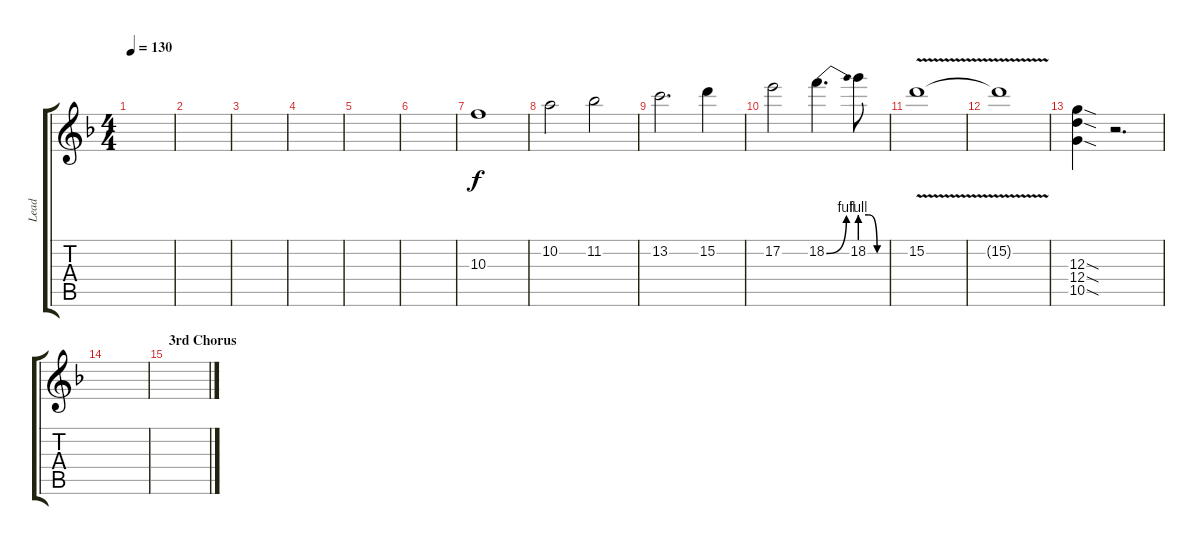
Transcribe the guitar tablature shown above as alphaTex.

\track ("Lead" "Lead") {instrument distortionguitar}
\staff {score tabs}
\tuning (E4 B3 G3 D3 A2 E2) {hide}
\ts (4 4)
\tempo 130
\clef g2
\ks dminor
|
|
|
|
|
|
10.3.1 |
10.2.2 11.2.2 |
13.2.2{d} 15.2.4 |
17.2.2 18.2{be (bend 0 0 60 4)}.4{d} 18.2{be (custom 0 4 20 4 40 0 60 0)}.8 |
15.2{v}.1 |
15.2{t}.1 |
(12.3{sod} 12.4{sod} 10.5{sod}).4 r.2{d} |
|
\section ("" "3rd Chorus")
